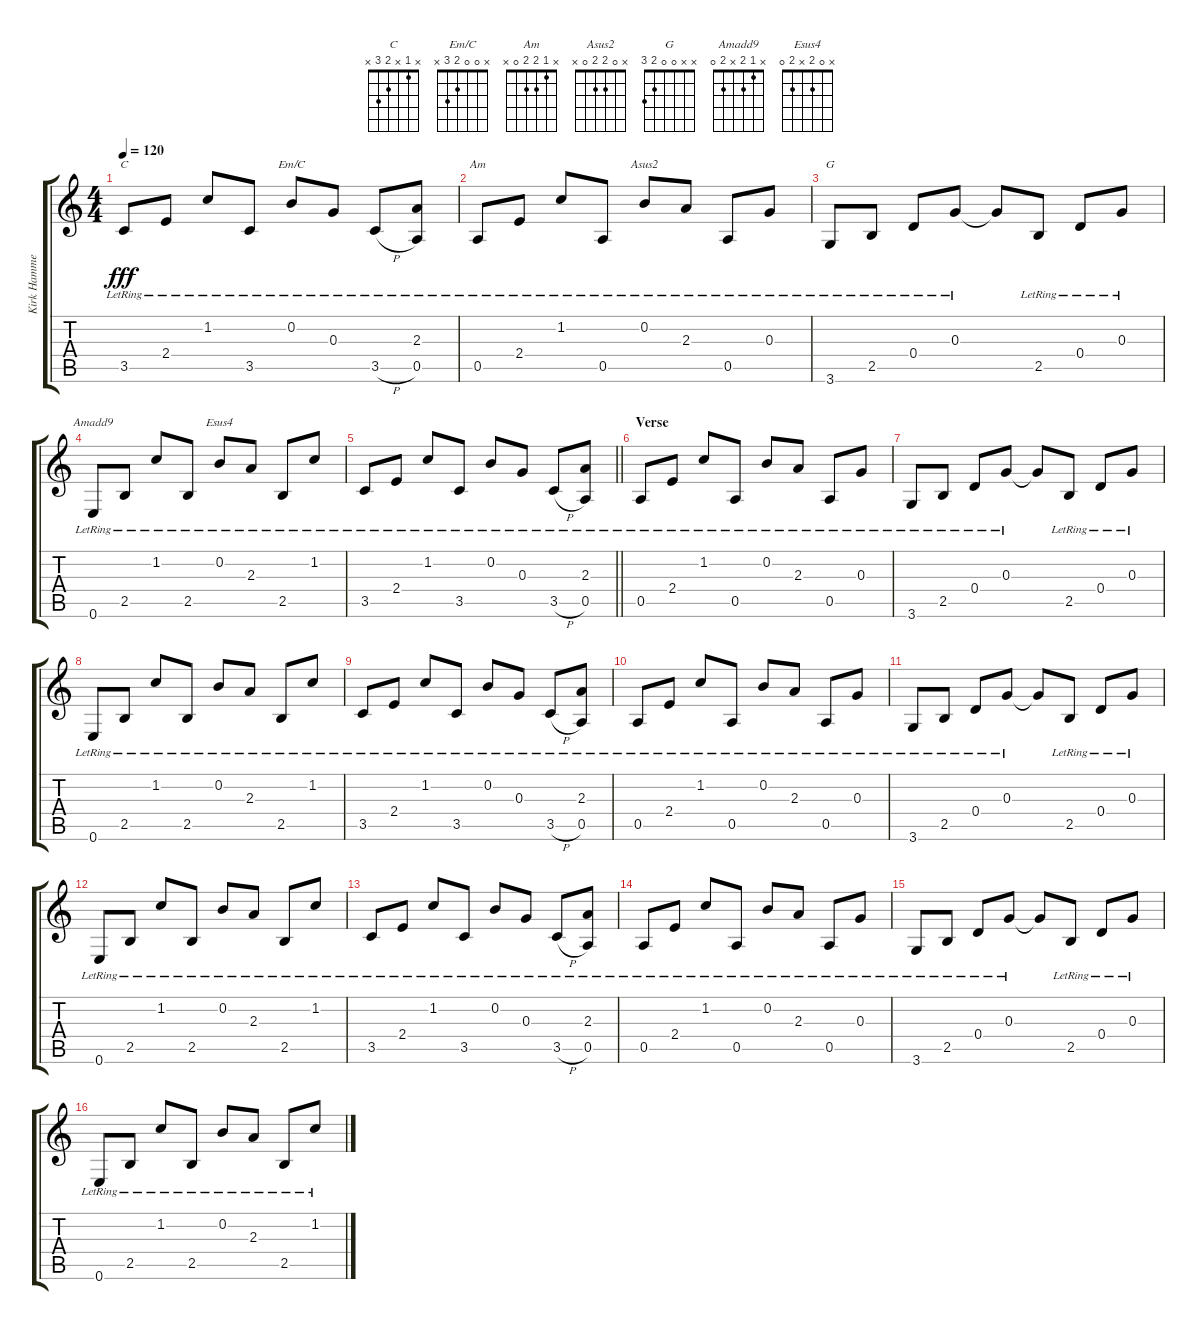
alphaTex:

\track ("Kirk Hammet" "Kirk Hamme") {instrument distortionguitar}
\staff {score tabs}
\tuning (E4 B3 G3 D3 A2 E2) {hide}
\chord ("C" x 1 x 2 3 x)
\chord ("Em/C" x 0 0 2 3 x)
\chord ("Am" x 1 2 2 0 x)
\chord ("Asus2" x 0 2 2 0 x)
\chord ("G" x x 0 0 2 3)
\chord ("Amadd9" x 1 2 x 2 0)
\chord ("Esus4" x 0 2 x 2 0)
\ts (4 4)
\tempo 120
\clef g2
\ks aminor
3.5{lr}.8{ch "C" dy fff} 2.4{lr}.8 1.2{lr}.8 3.5{lr}.8 0.2{lr}.8{ch "Em/C"} 0.3{lr}.8 3.5{h lr}.8 (2.3{lr} 0.5).8 |
0.5{lr}.8{ch "Am"} 2.4{lr}.8 1.2{lr}.8 0.5{lr}.8 0.2{lr}.8{ch "Asus2"} 2.3{lr}.8 0.5{lr}.8 0.3{lr}.8 |
3.6{lr}.8{ch "G"} 2.5{lr}.8 0.4{lr}.8 0.3{lr}.8 0.3{t}.8 2.5{lr}.8 0.4{lr}.8 0.3{lr}.8 |
0.6{lr}.8{ch "Amadd9"} 2.5{lr}.8 1.2{lr}.8 2.5{lr}.8 0.2{lr}.8{ch "Esus4"} 2.3{lr}.8 2.5{lr}.8 1.2{lr}.8 |
\barLineRight lightlight
3.5{lr}.8 2.4{lr}.8 1.2{lr}.8 3.5{lr}.8 0.2{lr}.8 0.3{lr}.8 3.5{h lr}.8 (2.3{lr} 0.5).8 |
\section ("" "Verse")
0.5{lr}.8 2.4{lr}.8 1.2{lr}.8 0.5{lr}.8 0.2{lr}.8 2.3{lr}.8 0.5{lr}.8 0.3{lr}.8 |
3.6{lr}.8 2.5{lr}.8 0.4{lr}.8 0.3{lr}.8 0.3{t}.8 2.5{lr}.8 0.4{lr}.8 0.3{lr}.8 |
0.6{lr}.8 2.5{lr}.8 1.2{lr}.8 2.5{lr}.8 0.2{lr}.8 2.3{lr}.8 2.5{lr}.8 1.2{lr}.8 |
3.5{lr}.8 2.4{lr}.8 1.2{lr}.8 3.5{lr}.8 0.2{lr}.8 0.3{lr}.8 3.5{h lr}.8 (2.3{lr} 0.5).8 |
0.5{lr}.8 2.4{lr}.8 1.2{lr}.8 0.5{lr}.8 0.2{lr}.8 2.3{lr}.8 0.5{lr}.8 0.3{lr}.8 |
3.6{lr}.8 2.5{lr}.8 0.4{lr}.8 0.3{lr}.8 0.3{t}.8 2.5{lr}.8 0.4{lr}.8 0.3{lr}.8 |
0.6{lr}.8 2.5{lr}.8 1.2{lr}.8 2.5{lr}.8 0.2{lr}.8 2.3{lr}.8 2.5{lr}.8 1.2{lr}.8 |
3.5{lr}.8 2.4{lr}.8 1.2{lr}.8 3.5{lr}.8 0.2{lr}.8 0.3{lr}.8 3.5{h lr}.8 (2.3{lr} 0.5).8 |
0.5{lr}.8 2.4{lr}.8 1.2{lr}.8 0.5{lr}.8 0.2{lr}.8 2.3{lr}.8 0.5{lr}.8 0.3{lr}.8 |
3.6{lr}.8 2.5{lr}.8 0.4{lr}.8 0.3{lr}.8 0.3{t}.8 2.5{lr}.8 0.4{lr}.8 0.3{lr}.8 |
0.6{lr}.8 2.5{lr}.8 1.2{lr}.8 2.5{lr}.8 0.2{lr}.8 2.3{lr}.8 2.5{lr}.8 1.2{lr}.8
